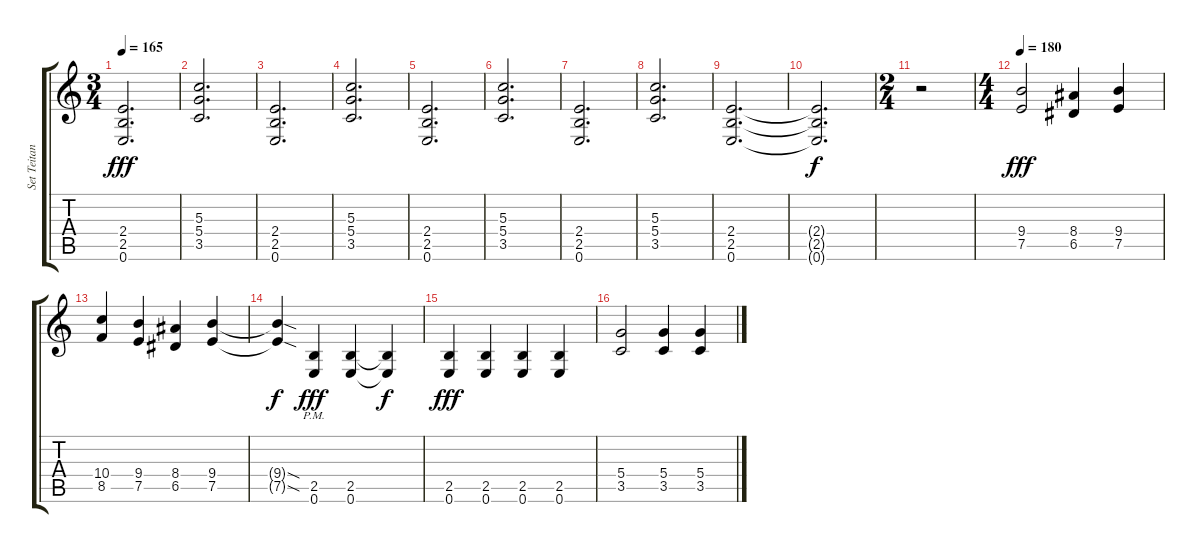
\track ("Set Teitan" "Set Teitan") {instrument distortionguitar}
\staff {score tabs}
\tuning (E4 B3 G3 D3 A2 E2) {hide}
\ts (3 4)
\tempo 165
\clef g2
\ks c
(2.4 2.5 0.6).2{d dy fff} |
(5.3 5.4 3.5).2{d} |
(2.4 2.5 0.6).2{d} |
(5.3 5.4 3.5).2{d} |
(2.4 2.5 0.6).2{d} |
(5.3 5.4 3.5).2{d} |
(2.4 2.5 0.6).2{d} |
(5.3 5.4 3.5).2{d} |
(2.4 2.5 0.6).2{d} |
(2.4{t} 2.5{t} 0.6{t}).2{d dy f} |
\ts (2 4)
r.2 |
\ts (4 4)
\tempo 180
(9.4 7.5).2{dy fff} (8.4 6.5).4 (9.4 7.5).4 |
(10.4 8.5).4 (9.4 7.5).4 (8.4 6.5).4 (9.4 7.5).4 |
(9.4{sod t} 7.5{sod t}).4{dy f} (2.5{pm} 0.6{pm}).4{dy fff} (2.5 0.6).4 (2.5{t} 0.6{t}).4{dy f} |
(2.5 0.6).4{dy fff} (2.5 0.6).4 (2.5 0.6).4 (2.5 0.6).4 |
(5.4 3.5).2 (5.4 3.5).4 (5.4 3.5).4
